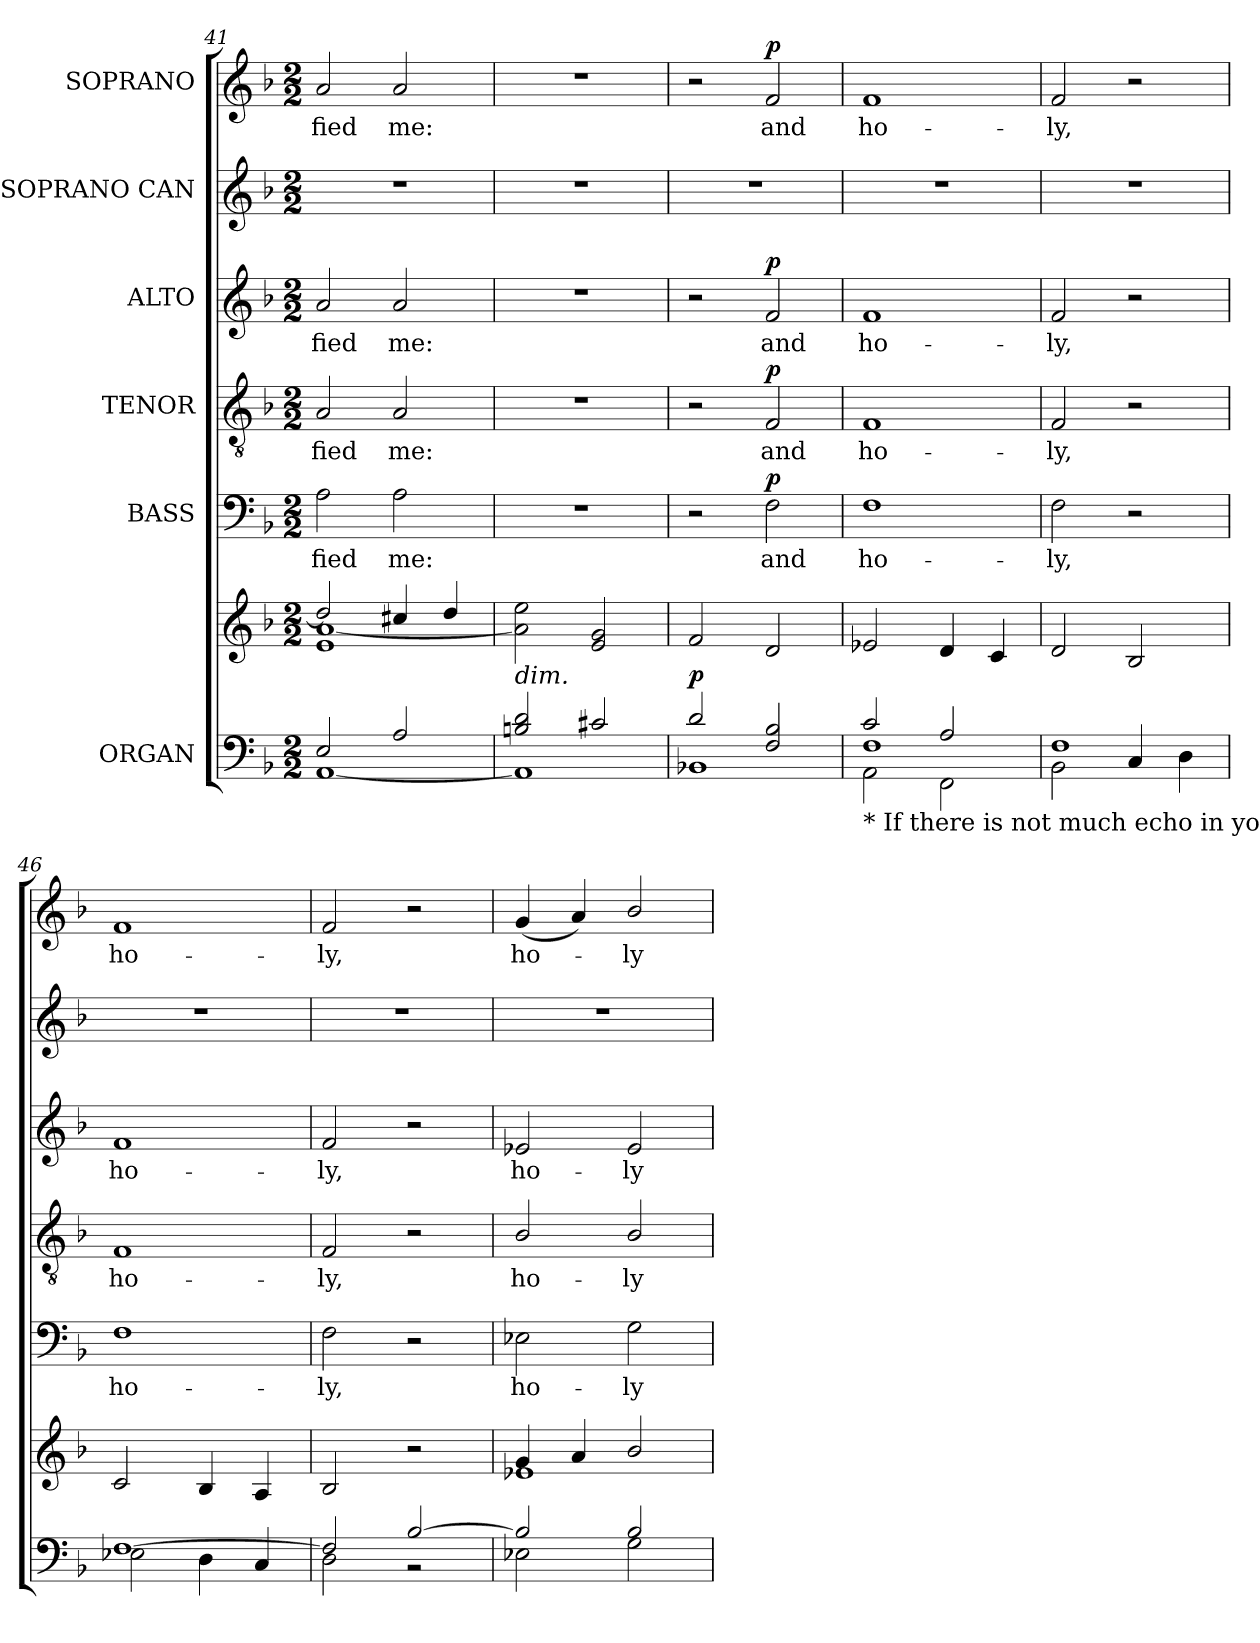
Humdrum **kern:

**kern	**kern	**dynam	**kern	**text	**dynam	**kern	**text	**dynam	**kern	**text	**dynam	**kern	**kern	**text	**dynam
*part6	*part6	*part6	*part5	*part5	*part5	*part4	*part4	*part4	*part3	*part3	*part3	*part2	*part1	*part1	*part1
*staff7	*staff6	*staff6/7	*staff5	*staff5	*staff5	*staff4	*staff4	*staff4	*staff3	*staff3	*staff3	*staff2	*staff1	*staff1	*staff1
*I"ORGAN	*	*	*I"BASS	*	*	*I"TENOR	*	*	*I"ALTO	*	*	*I"SOPRANO CAN	*I"SOPRANO	*	*
*clefF4	*clefG2	*	*clefF4	*	*	*clefGv2	*	*	*clefG2	*	*	*clefG2	*clefG2	*	*
*	*	*	*	*	*	*ITrd7c12	*	*	*	*	*	*	*	*	*
*k[b-]	*k[b-]	*	*k[b-]	*	*	*k[b-]	*	*	*k[b-]	*	*	*k[b-]	*k[b-]	*	*
*d:	*d:	*	*d:	*	*	*d:	*	*	*d:	*	*	*d:	*d:	*	*
*M2/2	*M2/2	*	*M2/2	*	*	*M2/2	*	*	*M2/2	*	*	*M2/2	*M2/2	*	*
=41	=41	=41	=41	=41	=41	=41	=41	=41	=41	=41	=41	=41	=41	=41	=41
*^	*^	*	*	*	*	*	*	*	*	*	*	*	*	*	*
!	!	!	!	!	!	!LO:LY:b:color=#000000	!	!	!	!	!	!	!	!	!	!	!
!	!	!	!	!	!	!	!	!	!LO:LY:b:color=#000000	!	!	!	!	!	!	!	!
!	!	!	!	!	!	!	!	!	!	!	!	!LO:LY:b:color=#000000	!	!	!	!	!
!	!	!	!	!	!	!	!	!	!	!	!	!	!	!	!	!LO:LY:b:color=#000000	!
2Ei/	[1AAi	2ddi/]	1ei [1ai	.	2Ai\	-fied	.	2AAi/	-fied	.	2ai/	-fied	.	1r	2ai/	-fied	.
!	!	!	!	!	!	!LO:LY:b:color=#000000	!	!	!	!	!	!	!	!	!	!	!
!	!	!	!	!	!	!	!	!	!LO:LY:b:color=#000000	!	!	!	!	!	!	!	!
!	!	!	!	!	!	!	!	!	!	!	!	!LO:LY:b:color=#000000	!	!	!	!	!
!	!	!	!	!	!	!	!	!	!	!	!	!	!	!	!	!LO:LY:b:color=#000000	!
2Ai/	.	4cc#Xi/	.	.	2Ai\	me:	.	2AAi/	me:	.	2ai/	me:	.	.	2ai/	me:	.
.	.	4ddi/	.	.	.	.	.	.	.	.	.	.	.	.	.	.	.
*	*	*v	*v	*	*	*	*	*	*	*	*	*	*	*	*	*	*
=42	=42	=42	=42	=42	=42	=42	=42	=42	=42	=42	=42	=42	=42	=42	=42	=42
!LO:TX:a:i:t=dim.	!	!	!	!	!	!	!	!	!	!	!	!	!	!	!	!
2Bni/ 2di	1AAi]	2ai\] 2eei	.	1r	.	.	1r	.	.	1r	.	.	1r	1r	.	.
2c#Xi/	.	2ei/ 2gi	.	.	.	.	.	.	.	.	.	.	.	.	.	.
=43	=43	=43	=43	=43	=43	=43	=43	=43	=43	=43	=43	=43	=43	=43	=43	=43
2di/	1BB-Xi	2fi/	p	2r	.	.	2r	.	.	2r	.	.	1r	2r	.	.
!	!	!	!	!	!LO:LY:b:color=#000000	!	!	!	!	!	!	!	!	!	!	!
!	!	!	!	!	!	!	!	!LO:LY:b:color=#000000	!	!	!	!	!	!	!	!
!	!	!	!	!	!	!	!	!	!	!	!LO:LY:b:color=#000000	!	!	!	!	!
!	!	!	!	!	!	!	!	!	!	!	!	!	!	!	!LO:LY:b:color=#000000	!
2Fi/ 2B-i	.	2di/	.	2Fi\	and	p	2FFi/	and	p	2fi/	and	p	.	2fi/	and	p
!!LO:LB:g=z
=44	=44	=44	=44	=44	=44	=44	=44	=44	=44	=44	=44	=44	=44	=44	=44	=44
*	*^	*	*	*	*	*	*	*	*	*	*	*	*	*	*	*
!	!	!	!	!	!	!LO:LY:b:color=#000000	!	!	!	!	!	!	!	!	!	!	!
!	!	!	!	!	!	!	!	!	!LO:LY:b:color=#000000	!	!	!	!	!	!	!	!
!	!	!	!	!	!	!	!	!	!	!	!	!LO:LY:b:color=#000000	!	!	!	!	!
!LO:TX:b:t=* If there is not much echo in your church, this chord is to be played as a semibreve.	!	!	!	!	!	!	!	!	!	!	!	!	!	!	!	!	!
!	!	!	!	!	!	!	!	!	!	!	!	!	!	!	!	!LO:LY:b:color=#000000	!
2ci/	2AAi\	1Fi	2e-Xi/	.	1Fi	ho-	.	1FFi	ho-	.	1fi	ho-	.	1r	1fi	ho-	.
2Ai/	2FFi\	.	4di/	.	.	.	.	.	.	.	.	.	.	.	.	.	.
.	.	.	4ci/	.	.	.	.	.	.	.	.	.	.	.	.	.	.
*	*v	*v	*	*	*	*	*	*	*	*	*	*	*	*	*	*	*
=45	=45	=45	=45	=45	=45	=45	=45	=45	=45	=45	=45	=45	=45	=45	=45	=45
!	!	!	!	!	!LO:LY:b:color=#000000	!	!	!	!	!	!	!	!	!	!	!
!	!	!	!	!	!	!	!	!LO:LY:b:color=#000000	!	!	!	!	!	!	!	!
!	!	!	!	!	!	!	!	!	!	!	!LO:LY:b:color=#000000	!	!	!	!	!
!	!	!	!	!	!	!	!	!	!	!	!	!	!	!	!LO:LY:b:color=#000000	!
1Fi	2BB-i\	2di/	.	2Fi\	-ly,	.	2FFi/	-ly,	.	2fi/	-ly,	.	1r	2fi/	-ly,	.
.	4Ci/	2B-i/	.	2r	.	.	2r	.	.	2r	.	.	.	2r	.	.
.	4Di\	.	.	.	.	.	.	.	.	.	.	.	.	.	.	.
=46	=46	=46	=46	=46	=46	=46	=46	=46	=46	=46	=46	=46	=46	=46	=46	=46
!	!	!	!	!	!LO:LY:b:color=#000000	!	!	!	!	!	!	!	!	!	!	!
!	!	!	!	!	!	!	!	!LO:LY:b:color=#000000	!	!	!	!	!	!	!	!
!	!	!	!	!	!	!	!	!	!	!	!LO:LY:b:color=#000000	!	!	!	!	!
!	!	!	!	!	!	!	!	!	!	!	!	!	!	!	!LO:LY:b:color=#000000	!
[1Fi	2E-Xi\	2ci/	.	1Fi	ho-	.	1FFi	ho-	.	1fi	ho-	.	1r	1fi	ho-	.
.	4Di\	4B-i/	.	.	.	.	.	.	.	.	.	.	.	.	.	.
.	4Ci/	4Ai/	.	.	.	.	.	.	.	.	.	.	.	.	.	.
=47	=47	=47	=47	=47	=47	=47	=47	=47	=47	=47	=47	=47	=47	=47	=47	=47
!	!	!	!	!	!LO:LY:b:color=#000000	!	!	!	!	!	!	!	!	!	!	!
!	!	!	!	!	!	!	!	!LO:LY:b:color=#000000	!	!	!	!	!	!	!	!
!	!	!	!	!	!	!	!	!	!	!	!LO:LY:b:color=#000000	!	!	!	!	!
!	!	!	!	!	!	!	!	!	!	!	!	!	!	!	!LO:LY:b:color=#000000	!
2Fi/]	2Di\	2B-i/	.	2Fi\	-ly,	.	2FFi/	-ly,	.	2fi/	-ly,	.	1r	2fi/	-ly,	.
[2B-i/	2r	2r	.	2r	.	.	2r	.	.	2r	.	.	.	2r	.	.
=48	=48	=48	=48	=48	=48	=48	=48	=48	=48	=48	=48	=48	=48	=48	=48	=48
*	*	*^	*	*	*	*	*	*	*	*	*	*	*	*	*	*
!	!	!	!	!	!	!LO:LY:b:color=#000000	!	!	!	!	!	!	!	!	!	!	!
!	!	!	!	!	!	!	!	!	!LO:LY:b:color=#000000	!	!	!	!	!	!	!	!
!	!	!	!	!	!	!	!	!	!	!	!	!LO:LY:b:color=#000000	!	!	!	!	!
!	!	!	!	!	!	!	!	!	!	!	!	!	!	!	!	!LO:LY:b:color=#000000	!
2B-i/]	2E-Xi\	4gi/	1e-Xi	.	2E-Xi\	ho-	.	2BB-i/	ho-	.	2e-Xi/	ho-	.	1r	(4gi/	ho-	.
.	.	4ai/	.	.	.	.	.	.	.	.	.	.	.	.	4ai/)	.	.
!	!	!	!	!	!	!LO:LY:b:color=#000000	!	!	!	!	!	!	!	!	!	!	!
!	!	!	!	!	!	!	!	!	!LO:LY:b:color=#000000	!	!	!	!	!	!	!	!
!	!	!	!	!	!	!	!	!	!	!	!	!LO:LY:b:color=#000000	!	!	!	!	!
!	!	!	!	!	!	!	!	!	!	!	!	!	!	!	!	!LO:LY:b:color=#000000	!
2B-i/	2Gi\	2b-i/	.	.	2Gi\	-ly	.	2BB-i/	-ly	.	2e-i/	-ly	.	.	2b-i/	-ly	.
*v	*v	*	*	*	*	*	*	*	*	*	*	*	*	*	*	*	*
*	*v	*v	*	*	*	*	*	*	*	*	*	*	*	*	*	*
=	=	=	=	=	=	=	=	=	=	=	=	=	=	=	=
*-	*-	*-	*-	*-	*-	*-	*-	*-	*-	*-	*-	*-	*-	*-	*-
